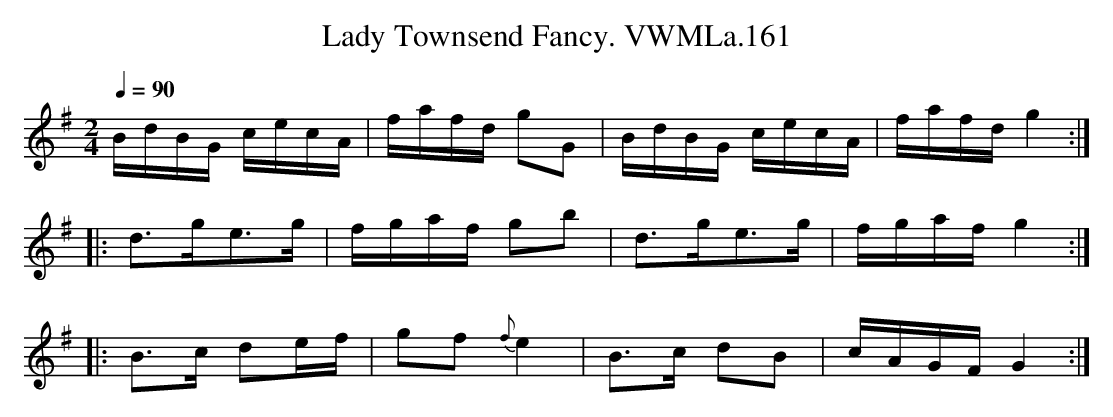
X:1
T:Lady Townsend Fancy. VWMLa.161
M:2/4
L:1/16
Q:1/4=90
K:G
BdBG cecA|fafd g2G2|BdBG cecA|fafdg4:|
|:d3ge3g|fgaf g2b2|d3ge3g|fgaf g4:|
|:B3c d2ef|g2f2{f}e4|B3c d2B2|cAGFG4:|
